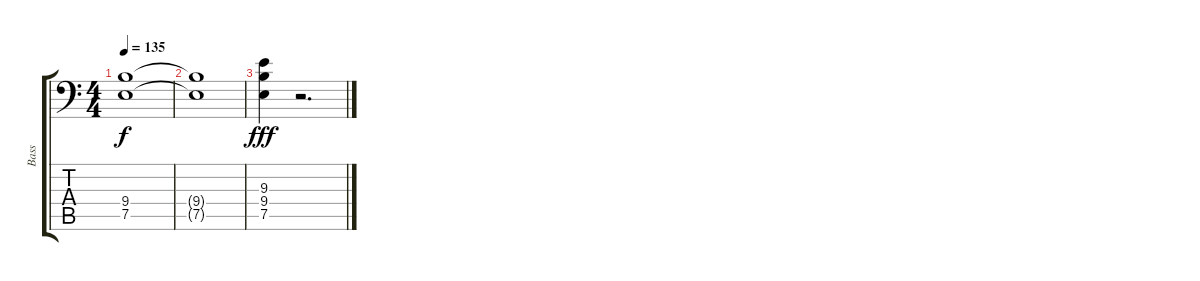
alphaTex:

\track ("Bass" "Bass") {instrument electricbassfinger}
\staff {score tabs}
\tuning (E3 B2 G2 D2 A1 E1) {hide}
\ts (4 4)
\tempo 135
\clef f4
\ks c
(9.4{t} 7.5{t}).1{dy f} |
(9.4{t} 7.5{t}).1 |
(9.3 9.4 7.5).4{dy fff} r.2{d}
